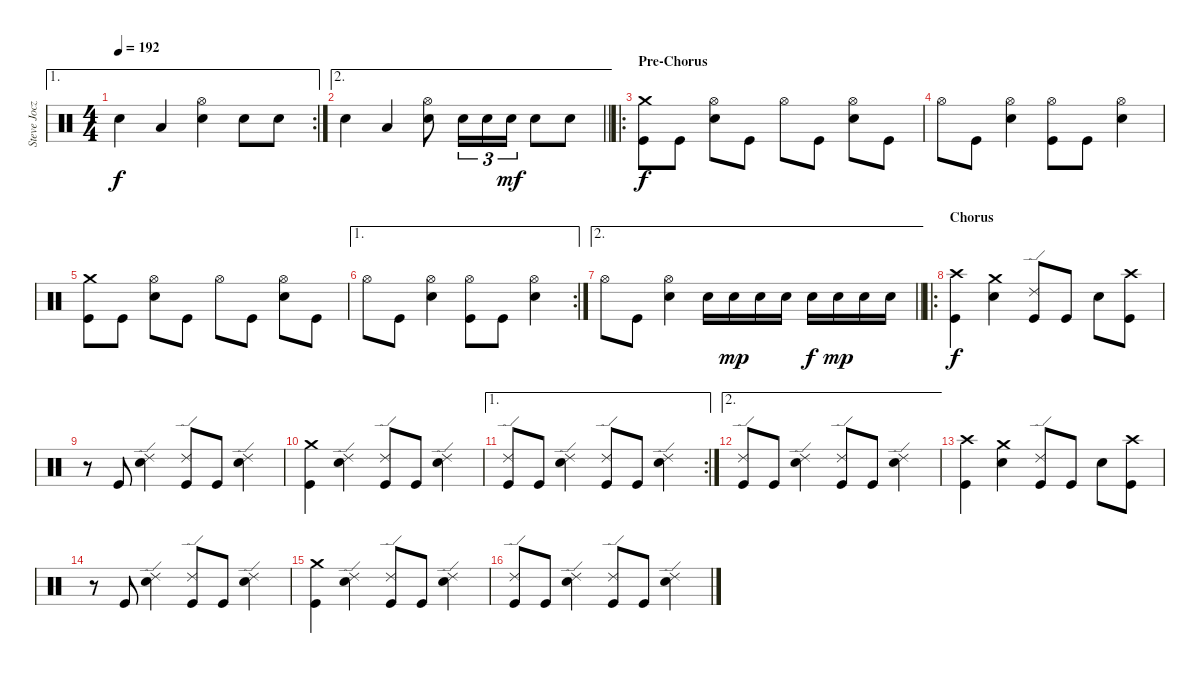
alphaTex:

\track ("Steve Jocz (Drums)" "Steve Jocz") {instrument percussion}
\staff {score}
\articulation defaults
\ae 1
\rc 2
\ts (4 4)
\tempo 192
\clef neutral
\ks c "Electric Snare (hit)".4{dy f} "Low Tom (hit)".4
("Hi-Hat (open)" "Electric Snare (hit)").4 "Electric Snare (hit)".8 "Electric Snare (hit)".8 |
\ae 2
\barLineRight lightlight "Electric Snare (hit)".4{volume 15} "Low Tom (hit)".4
("Hi-Hat (open)" "Electric Snare (hit)").8 "Electric Snare (hit)".16{tu (3 2)} "Electric Snare (hit)".16{tu (3 2)} "Electric Snare (hit)".16{tu (3 2) dy mf} "Electric Snare (hit)".8 "Electric Snare (hit)".8 |
\ro
\section ("" "Pre-Chorus")
("Crash medium (hit)" "Kick (hit)").8{dy f} "Kick (hit)".8 ("Hi-Hat (open)" "Electric Snare (hit)").8 "Kick (hit)".8 "Hi-Hat (open)".8 "Kick (hit)".8 ("Hi-Hat (open)" "Electric Snare (hit)").8 "Kick (hit)".8 |
"Hi-Hat (open)".8 "Kick (hit)".8 ("Hi-Hat (open)" "Electric Snare (hit)").4 ("Hi-Hat (open)" "Kick (hit)").8 "Kick (hit)".8 ("Hi-Hat (open)" "Electric Snare (hit)").4 |
("Crash medium (hit)" "Kick (hit)").8 "Kick (hit)".8 ("Hi-Hat (open)" "Electric Snare (hit)").8 "Kick (hit)".8 "Hi-Hat (open)".8 "Kick (hit)".8 ("Hi-Hat (open)" "Electric Snare (hit)").8 "Kick (hit)".8 |
\ae 1
\rc 2 "Hi-Hat (open)".8 "Kick (hit)".8
("Hi-Hat (open)" "Electric Snare (hit)").4 ("Hi-Hat (open)" "Kick (hit)").8 "Kick (hit)".8 ("Hi-Hat (open)" "Electric Snare (hit)").4 |
\ae 2
\barLineRight lightlight "Hi-Hat (open)".8 "Kick (hit)".8
("Hi-Hat (open)" "Electric Snare (hit)").4 "Electric Snare (hit)".16 "Electric Snare (hit)".16{dy mp} "Electric Snare (hit)".16 "Electric Snare (hit)".16 "Electric Snare (hit)".16{dy f} "Electric Snare (hit)".16{dy mp} "Electric Snare (hit)".16 "Electric Snare (hit)".16 |
\ro
\section ("" "Chorus")
("Crash high (hit)" "Kick (hit)").4{dy f} ("Crash medium (hit)" "Electric Snare (hit)").4 ("Ride (edge) 2" "Kick (hit)").8 "Kick (hit)".8 "Electric Snare (hit)".8 ("Crash high (hit)" "Kick (hit)").8 |
r.8 "Kick (hit)".8 ("Ride (edge) 2" "Electric Snare (hit)").4 ("Ride (edge) 2" "Kick (hit)").8 "Kick (hit)".8 ("Ride (edge) 2" "Electric Snare (hit)").4 |
("Crash medium (hit)" "Kick (hit)").4 ("Ride (edge) 2" "Electric Snare (hit)").4 ("Ride (edge) 2" "Kick (hit)").8 "Kick (hit)".8 ("Ride (edge) 2" "Electric Snare (hit)").4 |
\ae 1
\rc 2
("Ride (edge) 2" "Kick (hit)").8 "Kick (hit)".8 ("Ride (edge) 2" "Electric Snare (hit)").4 ("Ride (edge) 2" "Kick (hit)").8 "Kick (hit)".8 ("Ride (edge) 2" "Electric Snare (hit)").4 |
\ae 2
("Ride (edge) 2" "Kick (hit)").8 "Kick (hit)".8 ("Ride (edge) 2" "Electric Snare (hit)").4 ("Ride (edge) 2" "Kick (hit)").8 "Kick (hit)".8 ("Ride (edge) 2" "Electric Snare (hit)").4 |
("Crash high (hit)" "Kick (hit)").4 ("Crash medium (hit)" "Electric Snare (hit)").4 ("Ride (edge) 2" "Kick (hit)").8 "Kick (hit)".8 "Electric Snare (hit)".8 ("Crash high (hit)" "Kick (hit)").8 |
r.8 "Kick (hit)".8 ("Ride (edge) 2" "Electric Snare (hit)").4 ("Ride (edge) 2" "Kick (hit)").8 "Kick (hit)".8 ("Ride (edge) 2" "Electric Snare (hit)").4 |
("Crash medium (hit)" "Kick (hit)").4 ("Ride (edge) 2" "Electric Snare (hit)").4 ("Ride (edge) 2" "Kick (hit)").8 "Kick (hit)".8 ("Ride (edge) 2" "Electric Snare (hit)").4 |
("Ride (edge) 2" "Kick (hit)").8 "Kick (hit)".8 ("Ride (edge) 2" "Electric Snare (hit)").4 ("Ride (edge) 2" "Kick (hit)").8 "Kick (hit)".8 ("Ride (edge) 2" "Electric Snare (hit)").4
